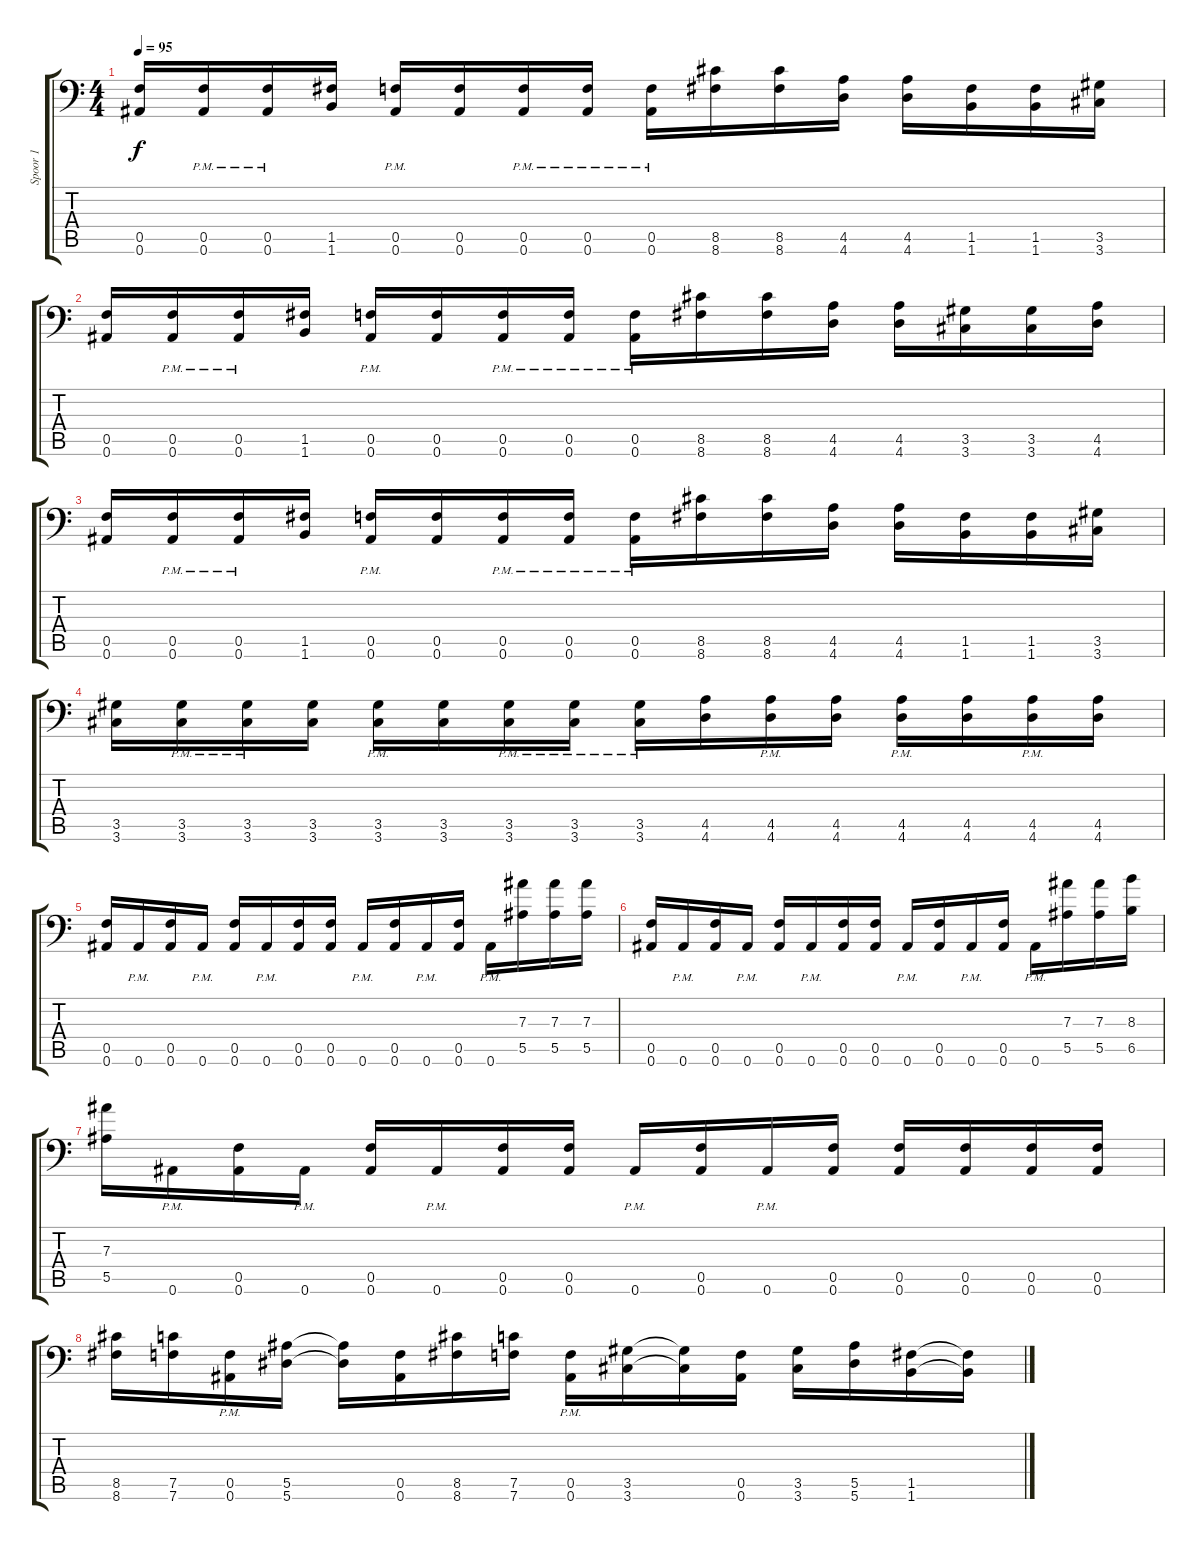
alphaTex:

\track ("Spoor 1" "Spoor 1") {instrument distortionguitar}
\staff {score tabs}
\tuning (C4 G3 Eb3 Bb2 F2 Bb1) {hide}
\ts (4 4)
\tempo 95
\clef f4
\ks c
(0.5 0.6).16{dy f} (0.5{pm} 0.6{pm}).16 (0.5{pm} 0.6{pm}).16 (1.5 1.6).16 (0.5{pm} 0.6{pm}).16 (0.5 0.6).16 (0.5{pm} 0.6{pm}).16 (0.5{pm} 0.6{pm}).16 (0.5{pm} 0.6{pm}).16 (8.5 8.6).16 (8.5 8.6).16 (4.5 4.6).16 (4.5 4.6).16 (1.5 1.6).16 (1.5 1.6).16 (3.5 3.6).16 |
(0.5 0.6).16 (0.5{pm} 0.6{pm}).16 (0.5{pm} 0.6{pm}).16 (1.5 1.6).16 (0.5{pm} 0.6{pm}).16 (0.5 0.6).16 (0.5{pm} 0.6{pm}).16 (0.5{pm} 0.6{pm}).16 (0.5{pm} 0.6{pm}).16 (8.5 8.6).16 (8.5 8.6).16 (4.5 4.6).16 (4.5 4.6).16 (3.5 3.6).16 (3.5 3.6).16 (4.5 4.6).16 |
(0.5 0.6).16 (0.5{pm} 0.6{pm}).16 (0.5{pm} 0.6{pm}).16 (1.5 1.6).16 (0.5{pm} 0.6{pm}).16 (0.5 0.6).16 (0.5{pm} 0.6{pm}).16 (0.5{pm} 0.6{pm}).16 (0.5{pm} 0.6{pm}).16 (8.5 8.6).16 (8.5 8.6).16 (4.5 4.6).16 (4.5 4.6).16 (1.5 1.6).16 (1.5 1.6).16 (3.5 3.6).16 |
(3.5 3.6).16 (3.5{pm} 3.6{pm}).16 (3.5{pm} 3.6{pm}).16 (3.5 3.6).16 (3.5{pm} 3.6{pm}).16 (3.5 3.6).16 (3.5{pm} 3.6{pm}).16 (3.5{pm} 3.6{pm}).16 (3.5{pm} 3.6{pm}).16 (4.5 4.6).16 (4.5{pm} 4.6{pm}).16 (4.5 4.6).16 (4.5{pm} 4.6{pm}).16 (4.5 4.6).16 (4.5{pm} 4.6{pm}).16 (4.5 4.6).16 |
(0.5 0.6).16 0.6{pm}.16 (0.5 0.6).16 0.6{pm}.16 (0.5 0.6).16 0.6{pm}.16 (0.5 0.6).16 (0.5 0.6).16 0.6{pm}.16 (0.5 0.6).16 0.6{pm}.16 (0.5 0.6).16 0.6{pm}.16 (7.3 5.5).16 (7.3 5.5).16 (7.3 5.5).16 |
(0.5 0.6).16 0.6{pm}.16 (0.5 0.6).16 0.6{pm}.16 (0.5 0.6).16 0.6{pm}.16 (0.5 0.6).16 (0.5 0.6).16 0.6{pm}.16 (0.5 0.6).16 0.6{pm}.16 (0.5 0.6).16 0.6{pm}.16 (7.3 5.5).16 (7.3 5.5).16 (8.3 6.5).16 |
(7.3 5.5).16 0.6{pm}.16 (0.5 0.6).16 0.6{pm}.16 (0.5 0.6).16 0.6{pm}.16 (0.5 0.6).16 (0.5 0.6).16 0.6{pm}.16 (0.5 0.6).16 0.6{pm}.16 (0.5 0.6).16 (0.5 0.6).16 (0.5 0.6).16 (0.5 0.6).16 (0.5 0.6).16 |
(8.5 8.6).16 (7.5 7.6).16 (0.5{pm} 0.6{pm}).16 (5.5 5.6).16 (5.5{t} 5.6{t}).16 (0.5 0.6).16 (8.5 8.6).16 (7.5 7.6).16 (0.5{pm} 0.6{pm}).16 (3.5 3.6).16 (3.5{t} 3.6{t}).16 (0.5 0.6).16 (3.5 3.6).16 (5.5 5.6).16 (1.5 1.6).16 (1.5{t} 1.6{t}).16
